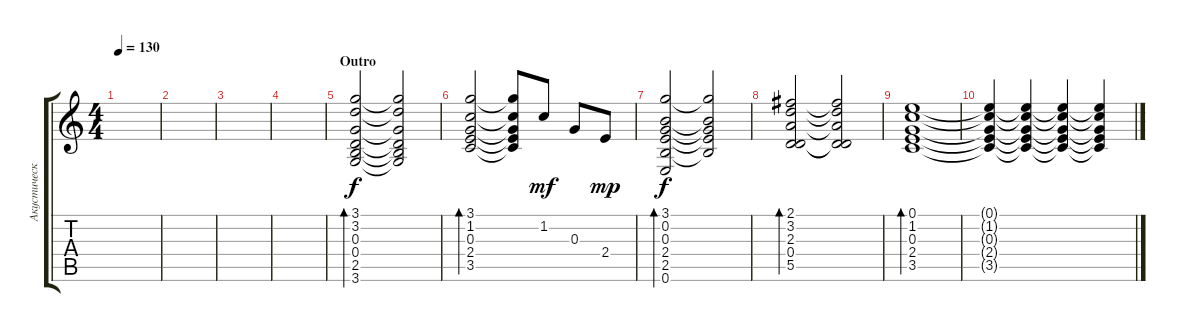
\track ("Акустическая гитара" "Акустическ") {instrument acousticguitarnylon}
\staff {score tabs}
\tuning (E4 B3 G3 D3 A2 E2) {hide}
\ts (4 4)
\tempo 130
\clef g2
\ks c
|
|
|
|
\section ("" "Outro")
(3.1 3.2 0.3 0.4 2.5 3.6).2{bd 480} (3.1{t} 3.2{t} 0.3{t} 0.4{t} 2.5{t} 3.6{t}).2 |
(3.1 1.2 0.3 2.4 3.5).2{bd 480} (3.1{t} 1.2{t} 0.3{t} 2.4{t} 3.5{t}).8 1.2.8{dy mf} 0.3.8 2.4.8{dy mp} |
(3.1 0.2 0.3 2.4 2.5 0.6).2{bd 480 dy f} (3.1{t} 0.2{t} 0.3{t} 2.4{t} 2.5{t}).2 |
(2.1 3.2 2.3 0.4 5.5).2{bd 480} (2.1{t} 3.2{t} 2.3{t} 0.4{t} 5.5{t}).2 |
(0.1 1.2 0.3 2.4 3.5).1{bd 480} |
(0.1{t} 1.2{t} 0.3{t} 2.4{t} 3.5{t}).4 (0.1{t} 1.2{t} 0.3{t} 2.4{t} 3.5{t}).4{volume 11 instrument electricguitarjazz} (0.1{t} 1.2{t} 0.3{t} 2.4{t} 3.5{t}).4{volume 8} (0.1{t} 1.2{t} 0.3{t} 2.4{t} 3.5{t}).4{volume 7}
